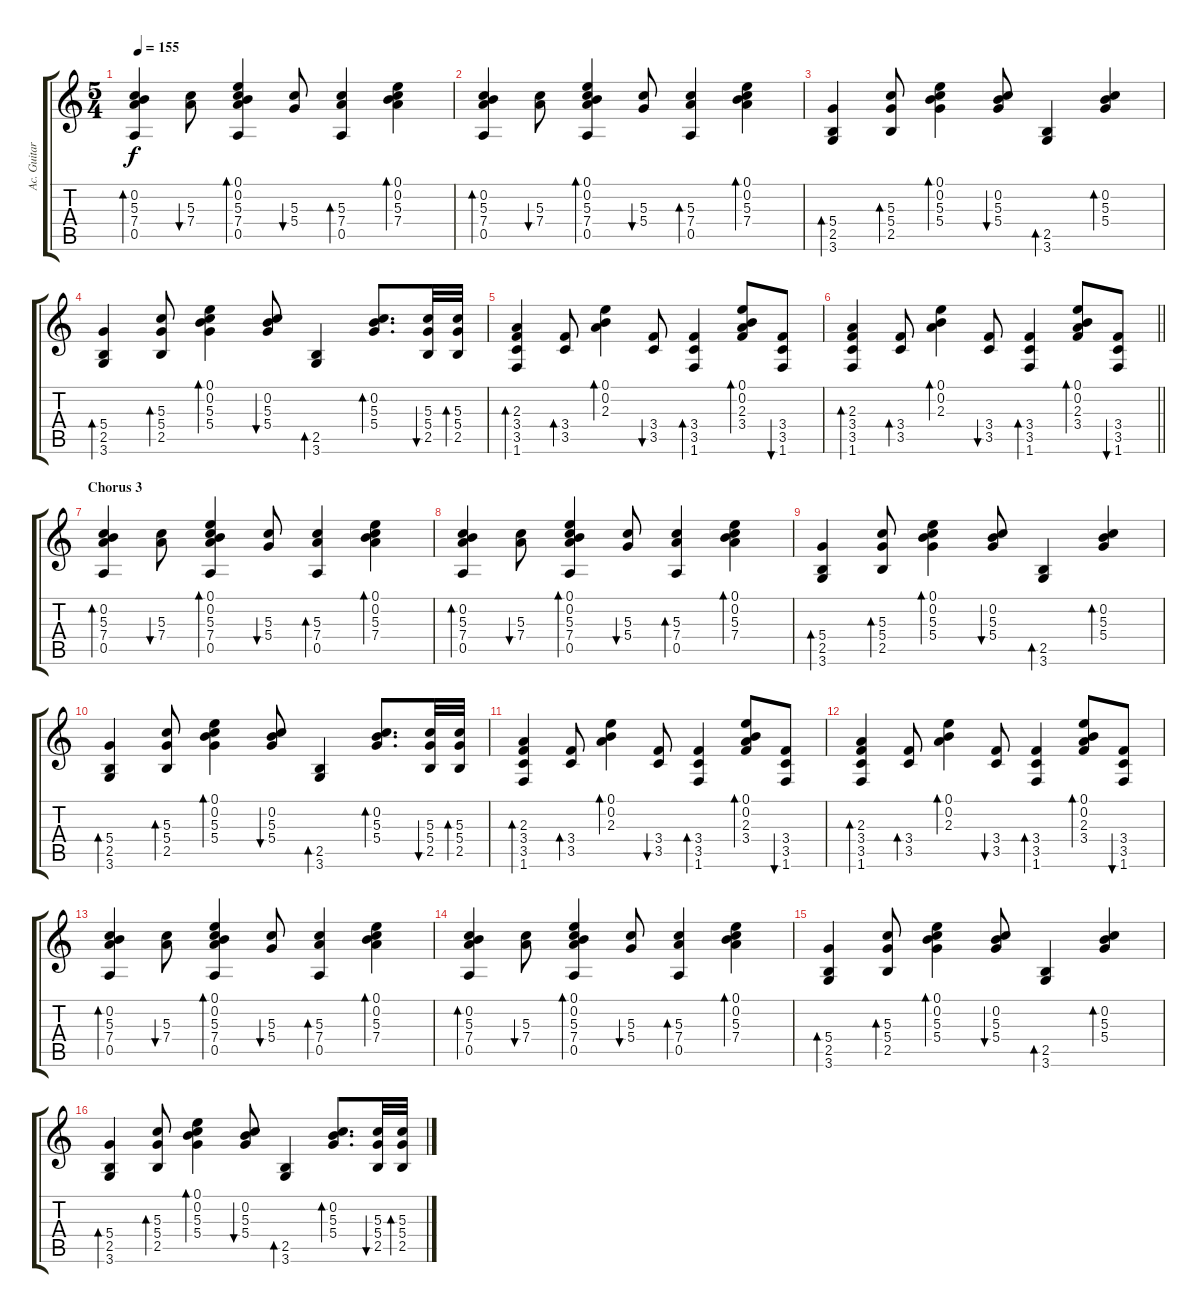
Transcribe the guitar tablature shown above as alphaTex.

\track ("Ac. Guitar" "Ac. Guitar") {instrument acousticguitarsteel}
\staff {score tabs}
\tuning (E4 B3 G3 D3 A2 E2) {hide}
\ts (5 4)
\tempo 155
\clef g2
\ks c
(0.2 5.3 7.4 0.5).4{bd 30 dy f} (5.3 7.4).8{bu 30} (0.1 0.2 5.3 7.4 0.5).4{bd 30} (5.3 5.4).8{bu 30} (5.3 7.4 0.5).4{bd 30} (0.1 0.2 5.3 7.4).4{bd 30} |
(0.2 5.3 7.4 0.5).4{bd 30} (5.3 7.4).8{bu 30} (0.1 0.2 5.3 7.4 0.5).4{bd 30} (5.3 5.4).8{bu 30} (5.3 7.4 0.5).4{bd 30} (0.1 0.2 5.3 7.4).4{bd 30} |
(5.4 2.5 3.6).4{bd 30} (5.3 5.4 2.5).8{bd 30} (0.1 0.2 5.3 5.4).4{bd 30} (0.2 5.3 5.4).8{bu 30} (2.5 3.6).4{bd 30} (0.2 5.3 5.4).4{bd 30} |
(5.4 2.5 3.6).4{bd 30} (5.3 5.4 2.5).8{bd 30} (0.1 0.2 5.3 5.4).4{bd 30} (0.2 5.3 5.4).8{bu 30} (2.5 3.6).4{bd 30} (0.2 5.3 5.4).8{d bd 30} (5.3 5.4 2.5).32{bu 30} (5.3 5.4 2.5).32{bd 30} |
(2.3 3.4 3.5 1.6).4{bd 30} (3.4 3.5).8{bd 30} (0.1 0.2 2.3).4{bd 30} (3.4 3.5).8{bu 30} (3.4 3.5 1.6).4{bd 30} (0.1 0.2 2.3 3.4).8{bd 30} (3.4 3.5 1.6).8{bu 30} |
\barLineRight lightlight
(2.3 3.4 3.5 1.6).4{bd 30} (3.4 3.5).8{bd 30} (0.1 0.2 2.3).4{bd 30} (3.4 3.5).8{bu 30} (3.4 3.5 1.6).4{bd 30} (0.1 0.2 2.3 3.4).8{bd 30} (3.4 3.5 1.6).8{bu 30} |
\section ("" "Chorus 3")
(0.2 5.3 7.4 0.5).4{bd 30} (5.3 7.4).8{bu 30} (0.1 0.2 5.3 7.4 0.5).4{bd 30} (5.3 5.4).8{bu 30} (5.3 7.4 0.5).4{bd 30} (0.1 0.2 5.3 7.4).4{bd 30} |
(0.2 5.3 7.4 0.5).4{bd 30} (5.3 7.4).8{bu 30} (0.1 0.2 5.3 7.4 0.5).4{bd 30} (5.3 5.4).8{bu 30} (5.3 7.4 0.5).4{bd 30} (0.1 0.2 5.3 7.4).4{bd 30} |
(5.4 2.5 3.6).4{bd 30} (5.3 5.4 2.5).8{bd 30} (0.1 0.2 5.3 5.4).4{bd 30} (0.2 5.3 5.4).8{bu 30} (2.5 3.6).4{bd 30} (0.2 5.3 5.4).4{bd 30} |
(5.4 2.5 3.6).4{bd 30} (5.3 5.4 2.5).8{bd 30} (0.1 0.2 5.3 5.4).4{bd 30} (0.2 5.3 5.4).8{bu 30} (2.5 3.6).4{bd 30} (0.2 5.3 5.4).8{d bd 30} (5.3 5.4 2.5).32{bu 30} (5.3 5.4 2.5).32{bd 30} |
(2.3 3.4 3.5 1.6).4{bd 30} (3.4 3.5).8{bd 30} (0.1 0.2 2.3).4{bd 30} (3.4 3.5).8{bu 30} (3.4 3.5 1.6).4{bd 30} (0.1 0.2 2.3 3.4).8{bd 30} (3.4 3.5 1.6).8{bu 30} |
(2.3 3.4 3.5 1.6).4{bd 30} (3.4 3.5).8{bd 30} (0.1 0.2 2.3).4{bd 30} (3.4 3.5).8{bu 30} (3.4 3.5 1.6).4{bd 30} (0.1 0.2 2.3 3.4).8{bd 30} (3.4 3.5 1.6).8{bu 30} |
(0.2 5.3 7.4 0.5).4{bd 30} (5.3 7.4).8{bu 30} (0.1 0.2 5.3 7.4 0.5).4{bd 30} (5.3 5.4).8{bu 30} (5.3 7.4 0.5).4{bd 30} (0.1 0.2 5.3 7.4).4{bd 30} |
(0.2 5.3 7.4 0.5).4{bd 30} (5.3 7.4).8{bu 30} (0.1 0.2 5.3 7.4 0.5).4{bd 30} (5.3 5.4).8{bu 30} (5.3 7.4 0.5).4{bd 30} (0.1 0.2 5.3 7.4).4{bd 30} |
(5.4 2.5 3.6).4{bd 30} (5.3 5.4 2.5).8{bd 30} (0.1 0.2 5.3 5.4).4{bd 30} (0.2 5.3 5.4).8{bu 30} (2.5 3.6).4{bd 30} (0.2 5.3 5.4).4{bd 30} |
(5.4 2.5 3.6).4{bd 30} (5.3 5.4 2.5).8{bd 30} (0.1 0.2 5.3 5.4).4{bd 30} (0.2 5.3 5.4).8{bu 30} (2.5 3.6).4{bd 30} (0.2 5.3 5.4).8{d bd 30} (5.3 5.4 2.5).32{bu 30} (5.3 5.4 2.5).32{bd 30}
